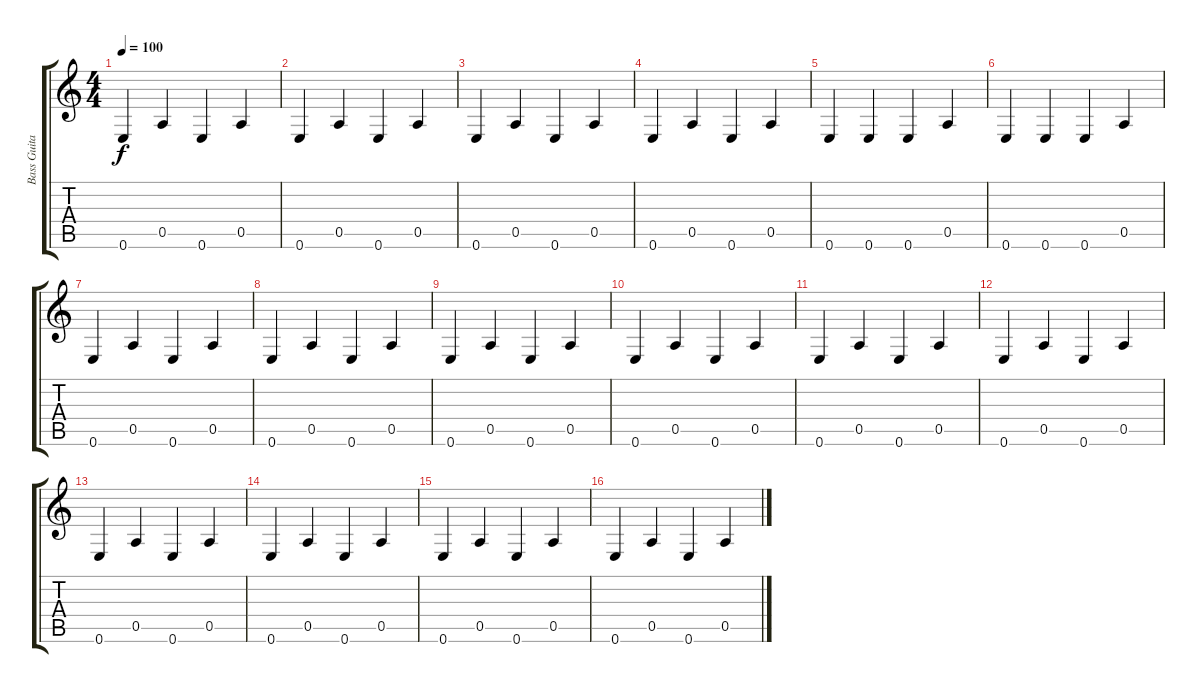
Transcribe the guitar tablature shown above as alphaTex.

\track ("Bass Guitar" "Bass Guita") {instrument acousticbass}
\staff {score tabs}
\tuning (E4 B3 G3 D3 A2 E2) {hide}
\ts (4 4)
\tempo 100
\clef g2
\ks c
0.6.4{dy f} 0.5.4 0.6.4 0.5.4 |
0.6.4 0.5.4 0.6.4 0.5.4 |
0.6.4 0.5.4 0.6.4 0.5.4 |
0.6.4 0.5.4 0.6.4 0.5.4 |
0.6.4 0.6.4 0.6.4 0.5.4 |
0.6.4 0.6.4 0.6.4 0.5.4 |
0.6.4 0.5.4 0.6.4 0.5.4 |
0.6.4 0.5.4 0.6.4 0.5.4 |
0.6.4 0.5.4 0.6.4 0.5.4 |
0.6.4 0.5.4 0.6.4 0.5.4 |
0.6.4 0.5.4 0.6.4 0.5.4 |
0.6.4 0.5.4 0.6.4 0.5.4 |
0.6.4 0.5.4 0.6.4 0.5.4 |
0.6.4 0.5.4 0.6.4 0.5.4 |
0.6.4 0.5.4 0.6.4 0.5.4 |
0.6.4 0.5.4 0.6.4 0.5.4
